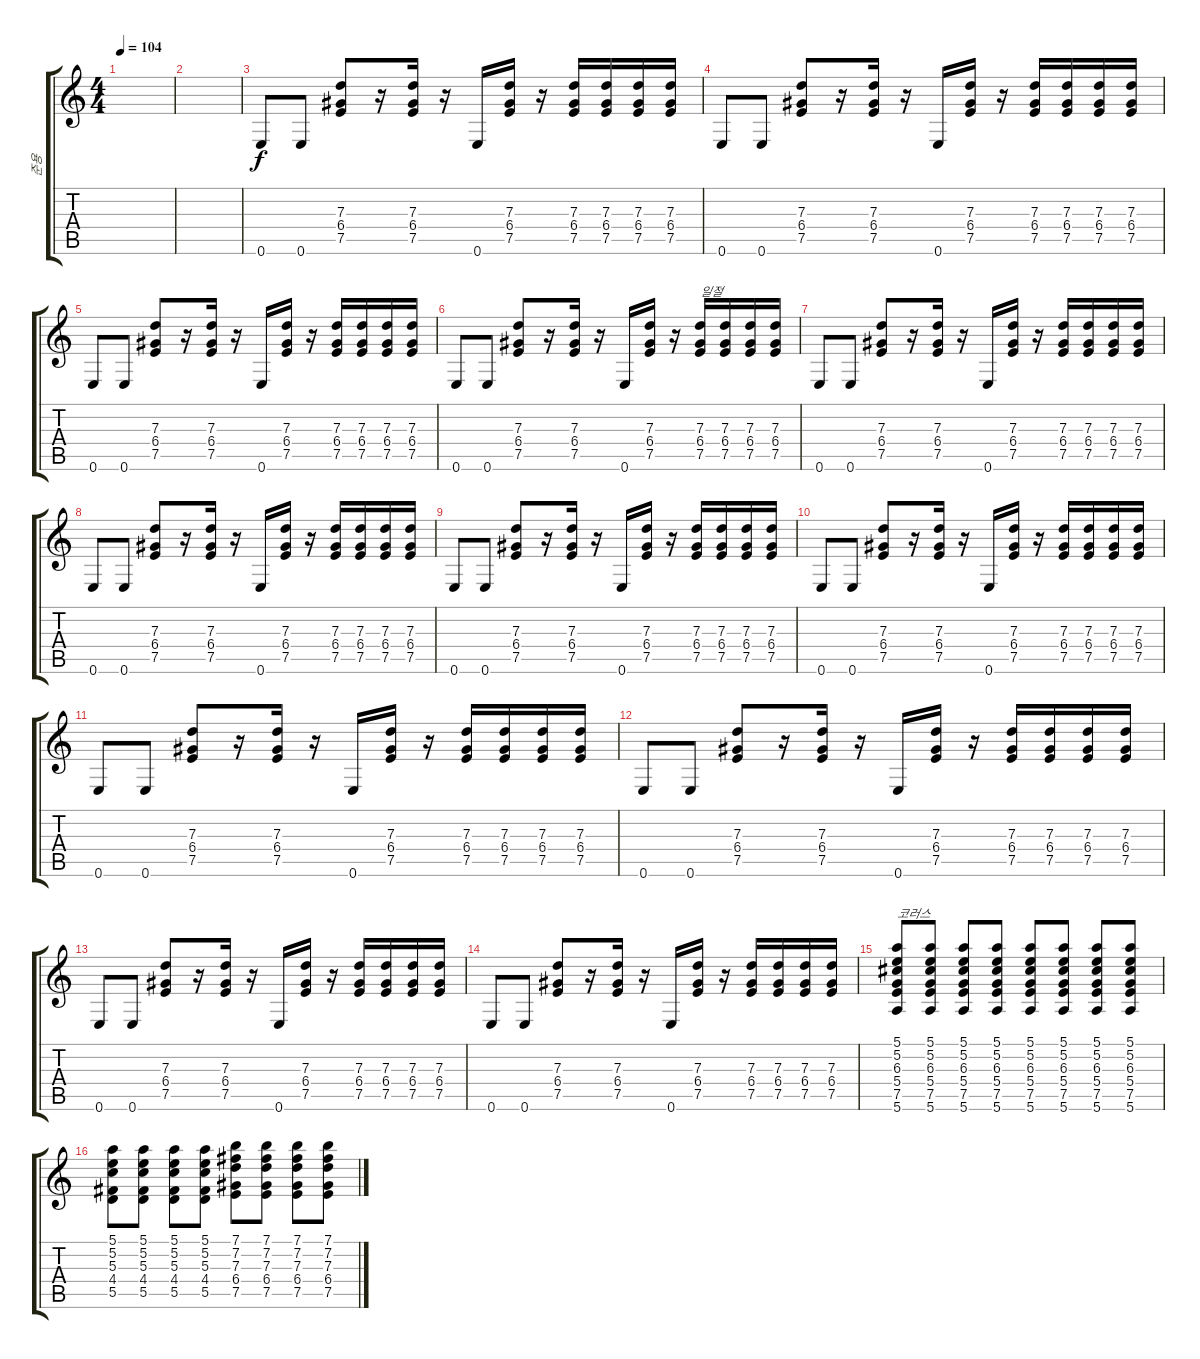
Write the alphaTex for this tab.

\track ("준용" "준용") {instrument electricguitarclean}
\staff {score tabs}
\tuning (E4 B3 G3 D3 A2 E2) {hide}
\ts (4 4)
\tempo 104
\clef g2
\ks c
|
|
0.6.8 0.6.8 (7.3 6.4 7.5).8 r.16 (7.3 6.4 7.5).16 r.16 0.6.16 (7.3 6.4 7.5).16 r.16 (7.3 6.4 7.5).16 (7.3 6.4 7.5).16 (7.3 6.4 7.5).16 (7.3 6.4 7.5).16 |
0.6.8 0.6.8 (7.3 6.4 7.5).8 r.16 (7.3 6.4 7.5).16 r.16 0.6.16 (7.3 6.4 7.5).16 r.16 (7.3 6.4 7.5).16 (7.3 6.4 7.5).16 (7.3 6.4 7.5).16 (7.3 6.4 7.5).16 |
0.6.8 0.6.8 (7.3 6.4 7.5).8 r.16 (7.3 6.4 7.5).16 r.16 0.6.16 (7.3 6.4 7.5).16 r.16 (7.3 6.4 7.5).16 (7.3 6.4 7.5).16 (7.3 6.4 7.5).16 (7.3 6.4 7.5).16 |
0.6.8 0.6.8 (7.3 6.4 7.5).8 r.16 (7.3 6.4 7.5).16 r.16 0.6.16 (7.3 6.4 7.5).16 r.16 (7.3 6.4 7.5).16{txt "일절"} (7.3 6.4 7.5).16 (7.3 6.4 7.5).16 (7.3 6.4 7.5).16 |
0.6.8 0.6.8 (7.3 6.4 7.5).8 r.16 (7.3 6.4 7.5).16 r.16 0.6.16 (7.3 6.4 7.5).16 r.16 (7.3 6.4 7.5).16 (7.3 6.4 7.5).16 (7.3 6.4 7.5).16 (7.3 6.4 7.5).16 |
0.6.8 0.6.8 (7.3 6.4 7.5).8 r.16 (7.3 6.4 7.5).16 r.16 0.6.16 (7.3 6.4 7.5).16 r.16 (7.3 6.4 7.5).16 (7.3 6.4 7.5).16 (7.3 6.4 7.5).16 (7.3 6.4 7.5).16 |
0.6.8 0.6.8 (7.3 6.4 7.5).8 r.16 (7.3 6.4 7.5).16 r.16 0.6.16 (7.3 6.4 7.5).16 r.16 (7.3 6.4 7.5).16 (7.3 6.4 7.5).16 (7.3 6.4 7.5).16 (7.3 6.4 7.5).16 |
0.6.8 0.6.8 (7.3 6.4 7.5).8 r.16 (7.3 6.4 7.5).16 r.16 0.6.16 (7.3 6.4 7.5).16 r.16 (7.3 6.4 7.5).16 (7.3 6.4 7.5).16 (7.3 6.4 7.5).16 (7.3 6.4 7.5).16 |
0.6.8 0.6.8 (7.3 6.4 7.5).8 r.16 (7.3 6.4 7.5).16 r.16 0.6.16 (7.3 6.4 7.5).16 r.16 (7.3 6.4 7.5).16 (7.3 6.4 7.5).16 (7.3 6.4 7.5).16 (7.3 6.4 7.5).16 |
0.6.8 0.6.8 (7.3 6.4 7.5).8 r.16 (7.3 6.4 7.5).16 r.16 0.6.16 (7.3 6.4 7.5).16 r.16 (7.3 6.4 7.5).16 (7.3 6.4 7.5).16 (7.3 6.4 7.5).16 (7.3 6.4 7.5).16 |
0.6.8 0.6.8 (7.3 6.4 7.5).8 r.16 (7.3 6.4 7.5).16 r.16 0.6.16 (7.3 6.4 7.5).16 r.16 (7.3 6.4 7.5).16 (7.3 6.4 7.5).16 (7.3 6.4 7.5).16 (7.3 6.4 7.5).16 |
0.6.8 0.6.8 (7.3 6.4 7.5).8 r.16 (7.3 6.4 7.5).16 r.16 0.6.16 (7.3 6.4 7.5).16 r.16 (7.3 6.4 7.5).16 (7.3 6.4 7.5).16 (7.3 6.4 7.5).16 (7.3 6.4 7.5).16 |
(5.1 5.2 6.3 5.4 7.5 5.6).8{txt "코러스"} (5.1 5.2 6.3 5.4 7.5 5.6).8 (5.1 5.2 6.3 5.4 7.5 5.6).8 (5.1 5.2 6.3 5.4 7.5 5.6).8 (5.1 5.2 6.3 5.4 7.5 5.6).8 (5.1 5.2 6.3 5.4 7.5 5.6).8 (5.1 5.2 6.3 5.4 7.5 5.6).8 (5.1 5.2 6.3 5.4 7.5 5.6).8 |
(5.1 5.2 5.3 4.4 5.5).8 (5.1 5.2 5.3 4.4 5.5).8 (5.1 5.2 5.3 4.4 5.5).8 (5.1 5.2 5.3 4.4 5.5).8 (7.1 7.2 7.3 6.4 7.5).8 (7.1 7.2 7.3 6.4 7.5).8 (7.1 7.2 7.3 6.4 7.5).8 (7.1 7.2 7.3 6.4 7.5).8
